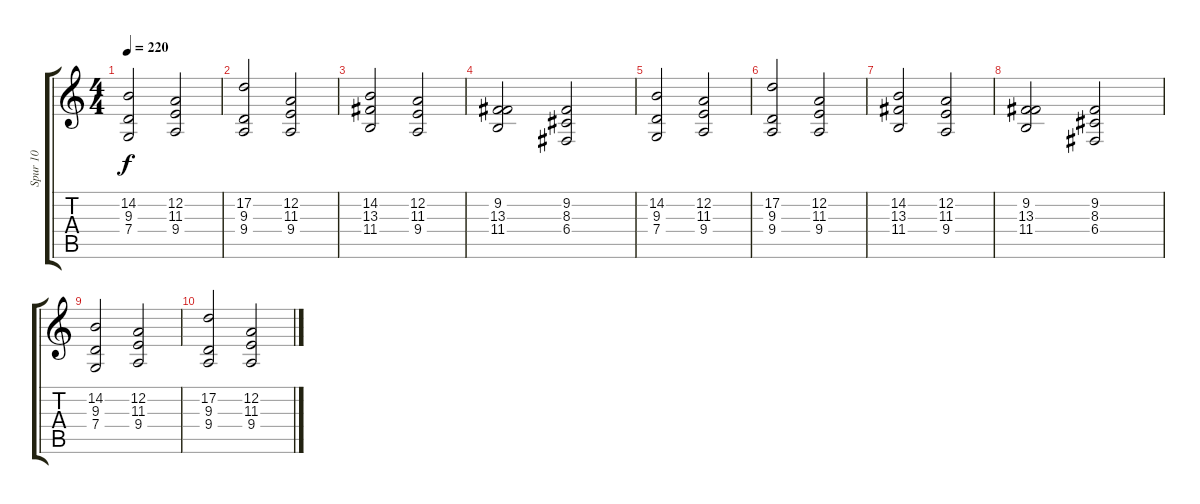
\track ("Spur 10" "Spur 10") {instrument stringensemble1}
\staff {score tabs}
\tuning (D4 A3 F3 C3 G2 D2) {hide}
\ts (4 4)
\tempo 220
\clef g2
\ks c
(14.2 9.3 7.4).2{dy f} (12.2 11.3 9.4).2 |
(17.2 9.3 9.4).2 (12.2 11.3 9.4).2 |
(14.2 13.3 11.4).2 (12.2 11.3 9.4).2 |
(9.2 13.3 11.4).2 (9.2 8.3 6.4).2 |
(14.2 9.3 7.4).2 (12.2 11.3 9.4).2 |
(17.2 9.3 9.4).2 (12.2 11.3 9.4).2 |
(14.2 13.3 11.4).2 (12.2 11.3 9.4).2 |
(9.2 13.3 11.4).2 (9.2 8.3 6.4).2 |
(14.2 9.3 7.4).2 (12.2 11.3 9.4).2 |
(17.2 9.3 9.4).2 (12.2 11.3 9.4).2
